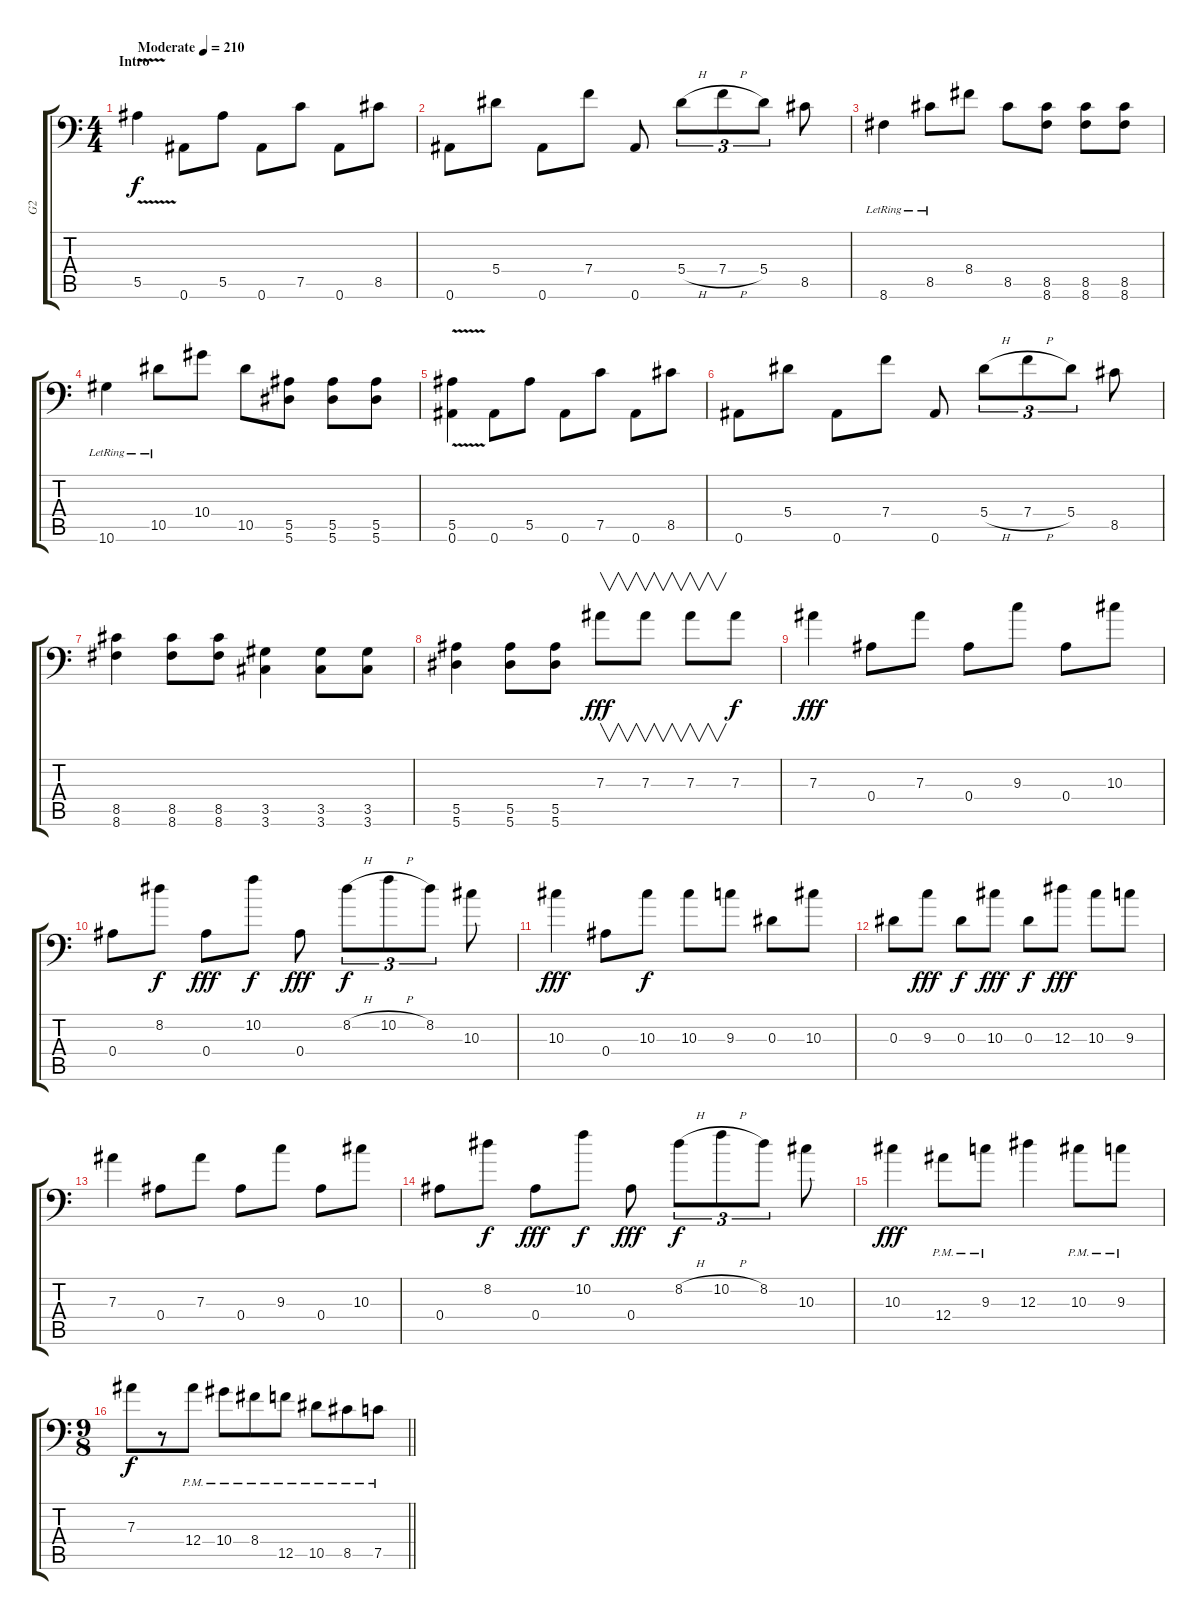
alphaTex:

\track ("G2" "G2") {solo instrument distortionguitar}
\staff {score tabs}
\tuning (C4 G3 Eb3 Bb2 F2 Bb1) {hide}
\ts (4 4)
\section ("" "Intro")
\tempo (210 "Moderate")
\clef f4
\ks c
5.5{v}.4{dy f instrument distortionguitar} 0.6.8 5.5.8 0.6.8 7.5.8 0.6.8 8.5.8 |
0.6.8 5.4.8 0.6.8 7.4.8 0.6.8 5.4{h}.8{tu (3 2)} 7.4{h}.8{tu (3 2)} 5.4.8{tu (3 2)} 8.5.8 |
8.6{lr}.4 8.5{lr}.8 8.4.8 8.5.8 (8.5 8.6).8 (8.5 8.6).8 (8.5 8.6).8 |
10.6{lr}.4 10.5{lr}.8 10.4.8 10.5.8 (5.5 5.6).8 (5.5 5.6).8 (5.5 5.6).8 |
(5.5{v} 0.6).4 0.6.8 5.5.8 0.6.8 7.5.8 0.6.8 8.5.8 |
0.6.8 5.4.8 0.6.8 7.4.8 0.6.8 5.4{h}.8{tu (3 2)} 7.4{h}.8{tu (3 2)} 5.4.8{tu (3 2)} 8.5.8 |
(8.5 8.6).4 (8.5 8.6).8 (8.5 8.6).8 (3.5 3.6).4 (3.5 3.6).8 (3.5 3.6).8 |
(5.5 5.6).4 (5.5 5.6).8 (5.5 5.6).8 7.3.8{v dy fff} 7.3.8{v} 7.3.8{v} 7.3.8{dy f} |
7.3.4{dy fff} 0.4.8 7.3.8 0.4.8 9.3.8 0.4.8 10.3.8 |
0.4.8 8.2.8{dy f} 0.4.8{dy fff} 10.2.8{dy f} 0.4.8{dy fff} 8.2{h}.8{tu (3 2) dy f} 10.2{h}.8{tu (3 2)} 8.2.8{tu (3 2)} 10.3.8 |
10.3.4{dy fff} 0.4.8 10.3.8{dy f} 10.3.8 9.3.8 0.3.8 10.3.8 |
0.3.8 9.3.8{dy fff} 0.3.8{dy f} 10.3.8{dy fff} 0.3.8{dy f} 12.3.8{dy fff} 10.3.8 9.3.8 |
7.3.4 0.4.8 7.3.8 0.4.8 9.3.8 0.4.8 10.3.8 |
0.4.8 8.2.8{dy f} 0.4.8{dy fff} 10.2.8{dy f} 0.4.8{dy fff} 8.2{h}.8{tu (3 2) dy f} 10.2{h}.8{tu (3 2)} 8.2.8{tu (3 2)} 10.3.8 |
10.3.4{dy fff} 12.4{pm}.8 9.3{pm}.8 12.3.4 10.3{pm}.8 9.3{pm}.8 |
\ts (9 8)
\barLineRight lightlight
7.3.8{dy f} r.8 12.4{pm}.8 10.4{pm}.8 8.4{pm}.8 12.5{pm}.8 10.5{pm}.8 8.5{pm}.8 7.5{pm}.8
